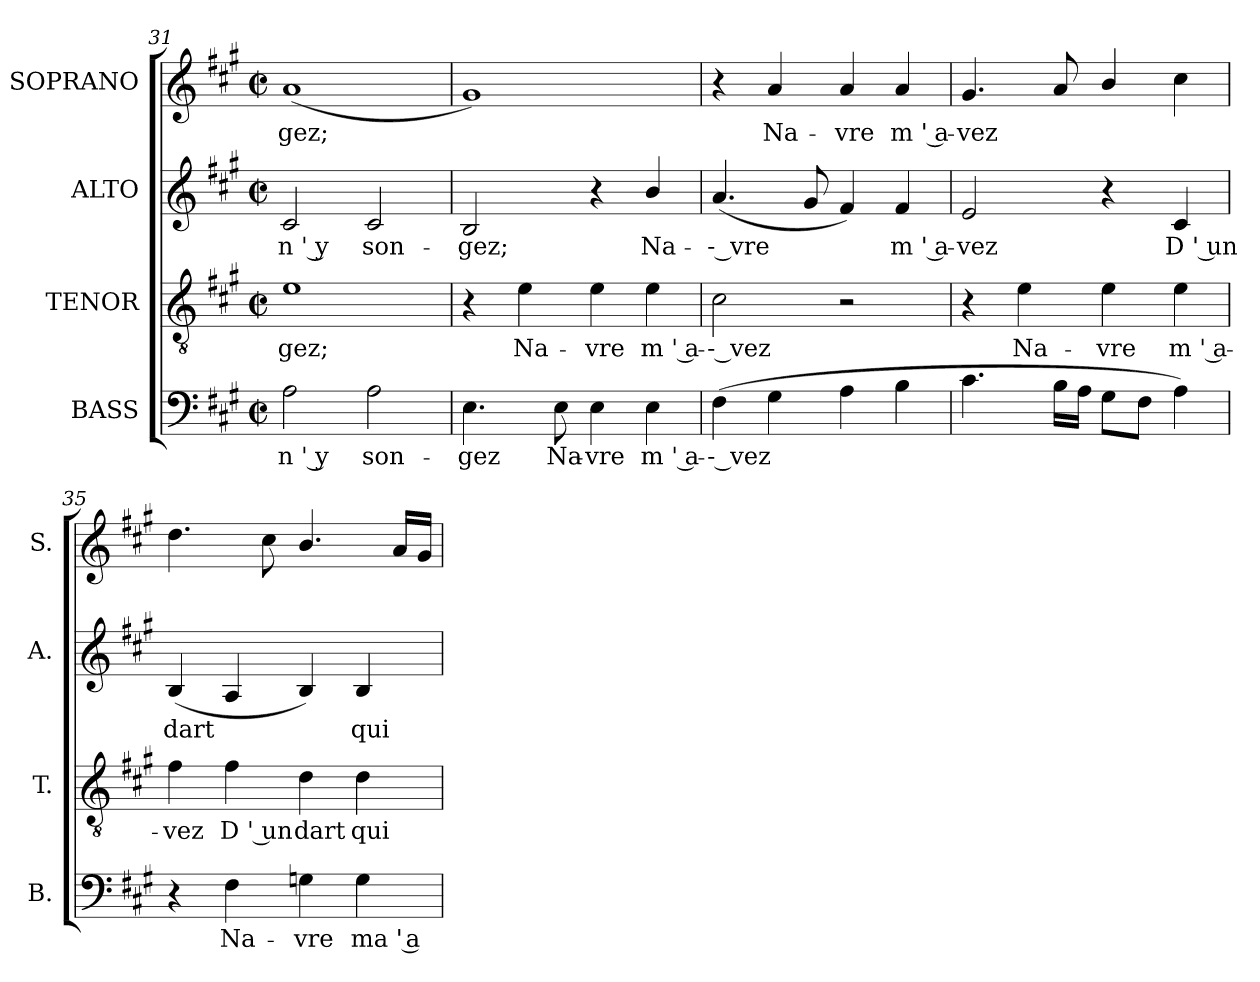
**kern	**text	**kern	**text	**kern	**text	**kern	**text
*part4	*part4	*part3	*part3	*part2	*part2	*part1	*part1
*staff4	*staff4	*staff3	*staff3	*staff2	*staff2	*staff1	*staff1
*I"BASS	*	*I"TENOR	*	*I"ALTO	*	*I"SOPRANO	*
*I'B.	*	*I'T.	*	*I'A.	*	*I'S.	*
*clefF4	*	*clefGv2	*	*clefG2	*	*clefG2	*
*	*	*ITrd7c12	*	*	*	*	*
*k[f#c#g#]	*	*k[f#c#g#]	*	*k[f#c#g#]	*	*k[f#c#g#]	*
*f#:	*	*f#:	*	*f#:	*	*f#:	*
*M2/2	*	*M2/2	*	*M2/2	*	*M2/2	*
*met(c|)	*	*met(c|)	*	*met(c|)	*	*met(c|)	*
=31	=31	=31	=31	=31	=31	=31	=31
!	!LO:LY:b:color=#000000	!	!	!	!	!	!
!	!	!	!LO:LY:b:color=#000000	!	!	!	!
!	!	!	!	!	!LO:LY:b:color=#000000	!	!
!	!	!	!	!	!	!	!LO:LY:b:color=#000000
2Ai\	n ' y	1Ei	-gez;	2c#i/	n ' y	(1ai	-gez;
!	!LO:LY:b:color=#000000	!	!	!	!	!	!
!	!	!	!	!	!LO:LY:b:color=#000000	!	!
2Ai\	son-	.	.	2c#i/	son-	.	.
=32	=32	=32	=32	=32	=32	=32	=32
!	!LO:LY:b:color=#000000	!	!	!	!	!	!
!	!	!	!	!	!LO:LY:b:color=#000000	!	!
4.Ei\	-gez	4r	.	2Bi/	-gez;	1g#i)	.
!	!	!	!LO:LY:b:color=#000000	!	!	!	!
.	.	4Ei\	Na-	.	.	.	.
!	!LO:LY:b:color=#000000	!	!	!	!	!	!
8Ei\	Na-	.	.	.	.	.	.
!	!LO:LY:b:color=#000000	!	!	!	!	!	!
!	!	!	!LO:LY:b:color=#000000	!	!	!	!
4Ei\	-vre	4Ei\	-vre	4r	.	.	.
!	!LO:LY:b:color=#000000	!	!	!	!	!	!
!	!	!	!LO:LY:b:color=#000000	!	!	!	!
!	!	!	!	!	!LO:LY:b:color=#000000	!	!
4Ei\	m ' a-	4Ei\	m ' a-	4bi/	Na-	.	.
!!LO:LB:g=z
=33	=33	=33	=33	=33	=33	=33	=33
!	!LO:LY:b:color=#000000	!	!	!	!	!	!
!	!	!	!LO:LY:b:color=#000000	!	!	!	!
!	!	!	!	!	!LO:LY:b:color=#000000	!	!
(4F#i\	-- vez	2C#i\	-- vez	(4.ai/	-- vre	4r	.
!	!	!	!	!	!	!	!LO:LY:b:color=#000000
4G#i\	.	.	.	.	.	4ai/	Na-
.	.	.	.	8g#i/	.	.	.
!	!	!	!	!	!	!	!LO:LY:b:color=#000000
4Ai\	.	2r	.	4f#i/)	.	4ai/	-vre
!	!	!	!	!	!LO:LY:b:color=#000000	!	!
!	!	!	!	!	!	!	!LO:LY:b:color=#000000
4Bi\	.	.	.	4f#i/	m ' a-	4ai/	m ' a-
=34	=34	=34	=34	=34	=34	=34	=34
!	!	!	!	!	!LO:LY:b:color=#000000	!	!
!	!	!	!	!	!	!	!LO:LY:b:color=#000000
4.c#i\	.	4r	.	2ei/	-vez	4.g#i/	-vez
!	!	!	!LO:LY:b:color=#000000	!	!	!	!
.	.	4Ei\	Na-	.	.	.	.
16Bi\LL	.	.	.	.	.	8ai/	.
16Ai\JJ	.	.	.	.	.	.	.
!	!	!	!LO:LY:b:color=#000000	!	!	!	!
8G#i\L	.	4Ei\	-vre	4r	.	4bi/	.
8F#i\J	.	.	.	.	.	.	.
!	!	!	!LO:LY:b:color=#000000	!	!	!	!
!	!	!	!	!	!LO:LY:b:color=#000000	!	!
4Ai\)	.	4Ei\	m ' a-	4c#i/	D ' un	4cc#i\	.
=35	=35	=35	=35	=35	=35	=35	=35
!	!	!	!LO:LY:b:color=#000000	!	!	!	!
!	!	!	!	!	!LO:LY:b:color=#000000	!	!
4r	.	4F#i\	-vez	(4Bi/	dart	4.ddi\	.
!	!LO:LY:b:color=#000000	!	!	!	!	!	!
!	!	!	!LO:LY:b:color=#000000	!	!	!	!
4F#i\	Na-	4F#i\	D ' un	4Ai/	.	.	.
.	.	.	.	.	.	8cc#i\	.
!	!LO:LY:b:color=#000000	!	!	!	!	!	!
!	!	!	!LO:LY:b:color=#000000	!	!	!	!
4Gni\	-vre	4Di\	dart	4Bi/)	.	4.bi/	.
!	!LO:LY:b:color=#000000	!	!	!	!	!	!
!	!	!	!LO:LY:b:color=#000000	!	!	!	!
!	!	!	!	!	!LO:LY:b:color=#000000	!	!
4Gi\	ma ' a-	4Di\	qui	4Bi/	qui	.	.
.	.	.	.	.	.	16ai/LL	.
.	.	.	.	.	.	16g#i/JJ	.
=	=	=	=	=	=	=	=
*-	*-	*-	*-	*-	*-	*-	*-
